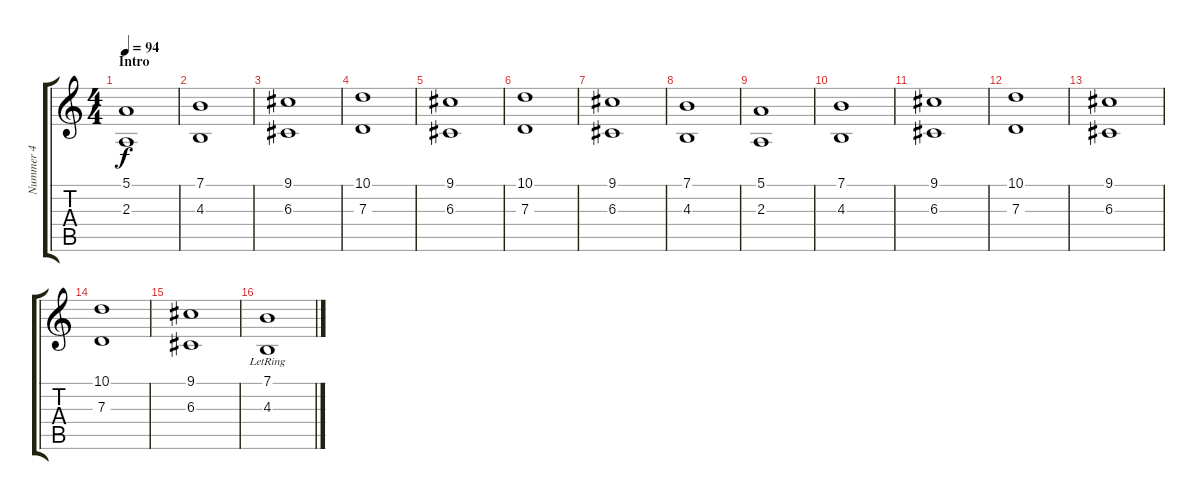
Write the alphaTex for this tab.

\track ("Nummer 4" "Nummer 4") {instrument synthstrings1}
\staff {score tabs}
\tuning (E4 B3 G3 D3 A2 E2) {hide}
\ts (4 4)
\section ("" "Intro")
\tempo 94
\clef g2
\ks c
(5.1 2.3).1{dy f instrument synthstrings1} |
(7.1 4.3).1 |
(9.1 6.3).1 |
(10.1 7.3).1 |
(9.1 6.3).1 |
(10.1 7.3).1 |
(9.1 6.3).1 |
(7.1 4.3).1 |
(5.1 2.3).1 |
(7.1 4.3).1 |
(9.1 6.3).1 |
(10.1 7.3).1 |
(9.1 6.3).1 |
(10.1 7.3).1 |
(9.1 6.3).1 |
(7.1{lr} 4.3{lr}).1
